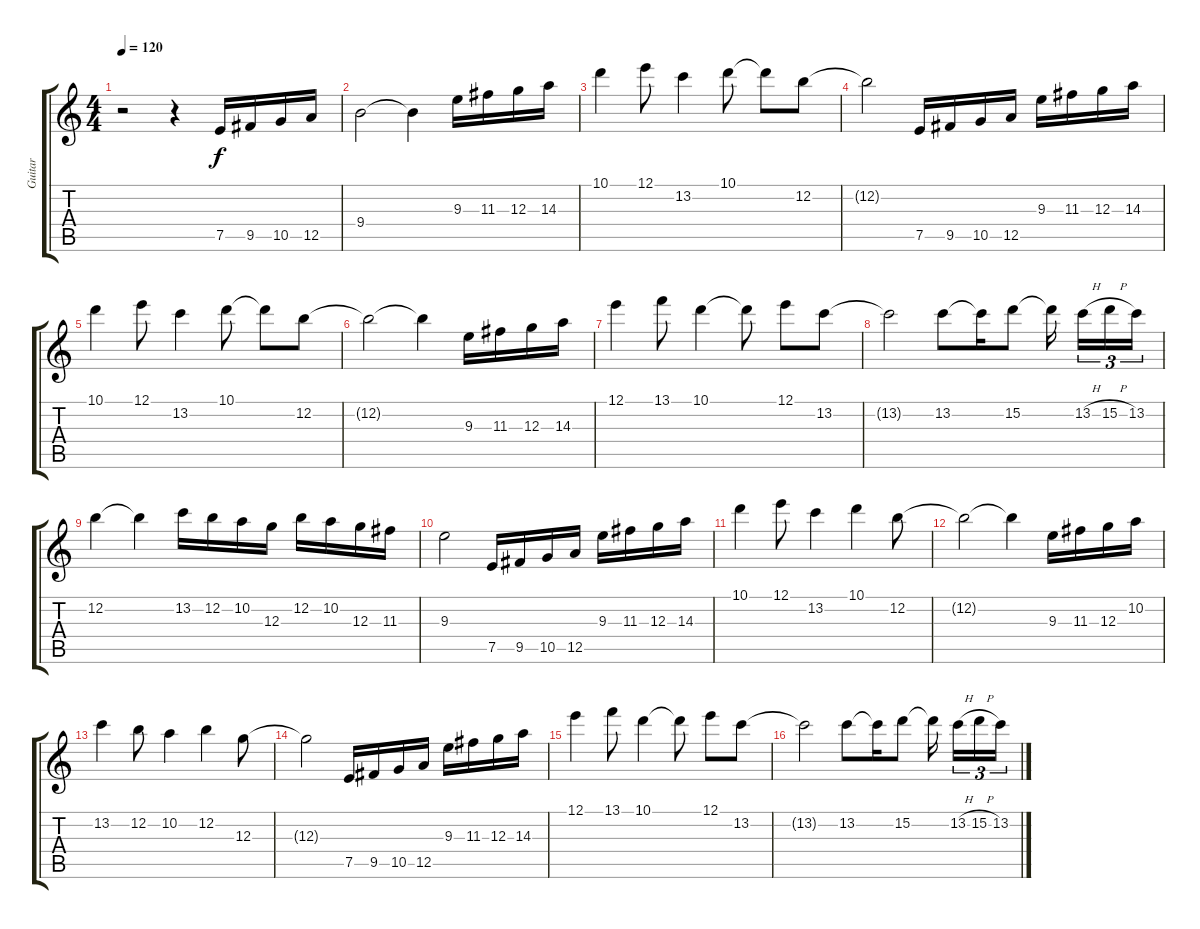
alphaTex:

\track ("Guitar" "Guitar") {instrument distortionguitar}
\staff {score tabs}
\tuning (E4 B3 G3 D3 A2 E2) {hide}
\ts (4 4)
\tempo 120
\clef g2
\ks c
r.2{dy f} r.4 7.5.16 9.5.16 10.5.16 12.5.16 |
9.4.2 9.4{t}.4 9.3.16 11.3.16 12.3.16 14.3.16 |
10.1.4 12.1.8 13.2.4 10.1.8 10.1{t}.8 12.2.8 |
12.2{t}.2 7.5.16 9.5.16 10.5.16 12.5.16 9.3.16 11.3.16 12.3.16 14.3.16 |
10.1.4 12.1.8 13.2.4 10.1.8 10.1{t}.8 12.2.8 |
12.2{t}.2 12.2{t}.4 9.3.16 11.3.16 12.3.16 14.3.16 |
12.1.4 13.1.8 10.1.4 10.1{t}.8 12.1.8 13.2.8 |
13.2{t}.2 13.2.8 13.2{t}.16 15.2.8 15.2{t}.16 13.2{h}.16{tu (3 2)} 15.2{h}.16{tu (3 2)} 13.2.16{tu (3 2)} |
12.2.4 12.2{t}.4 13.2.16 12.2.16 10.2.16 12.3.16 12.2.16 10.2.16 12.3.16 11.3.16 |
9.3.2 7.5.16 9.5.16 10.5.16 12.5.16 9.3.16 11.3.16 12.3.16 14.3.16 |
10.1.4 12.1.8 13.2.4 10.1.4 12.2.8 |
12.2{t}.2 12.2{t}.4 9.3.16 11.3.16 12.3.16 10.2.16 |
13.2.4 12.2.8 10.2.4 12.2.4 12.3.8 |
12.3{t}.2 7.5.16 9.5.16 10.5.16 12.5.16 9.3.16 11.3.16 12.3.16 14.3.16 |
12.1.4 13.1.8 10.1.4 10.1{t}.8 12.1.8 13.2.8 |
13.2{t}.2 13.2.8 13.2{t}.16 15.2.8 15.2{t}.16 13.2{h}.16{tu (3 2)} 15.2{h}.16{tu (3 2)} 13.2.16{tu (3 2)}
